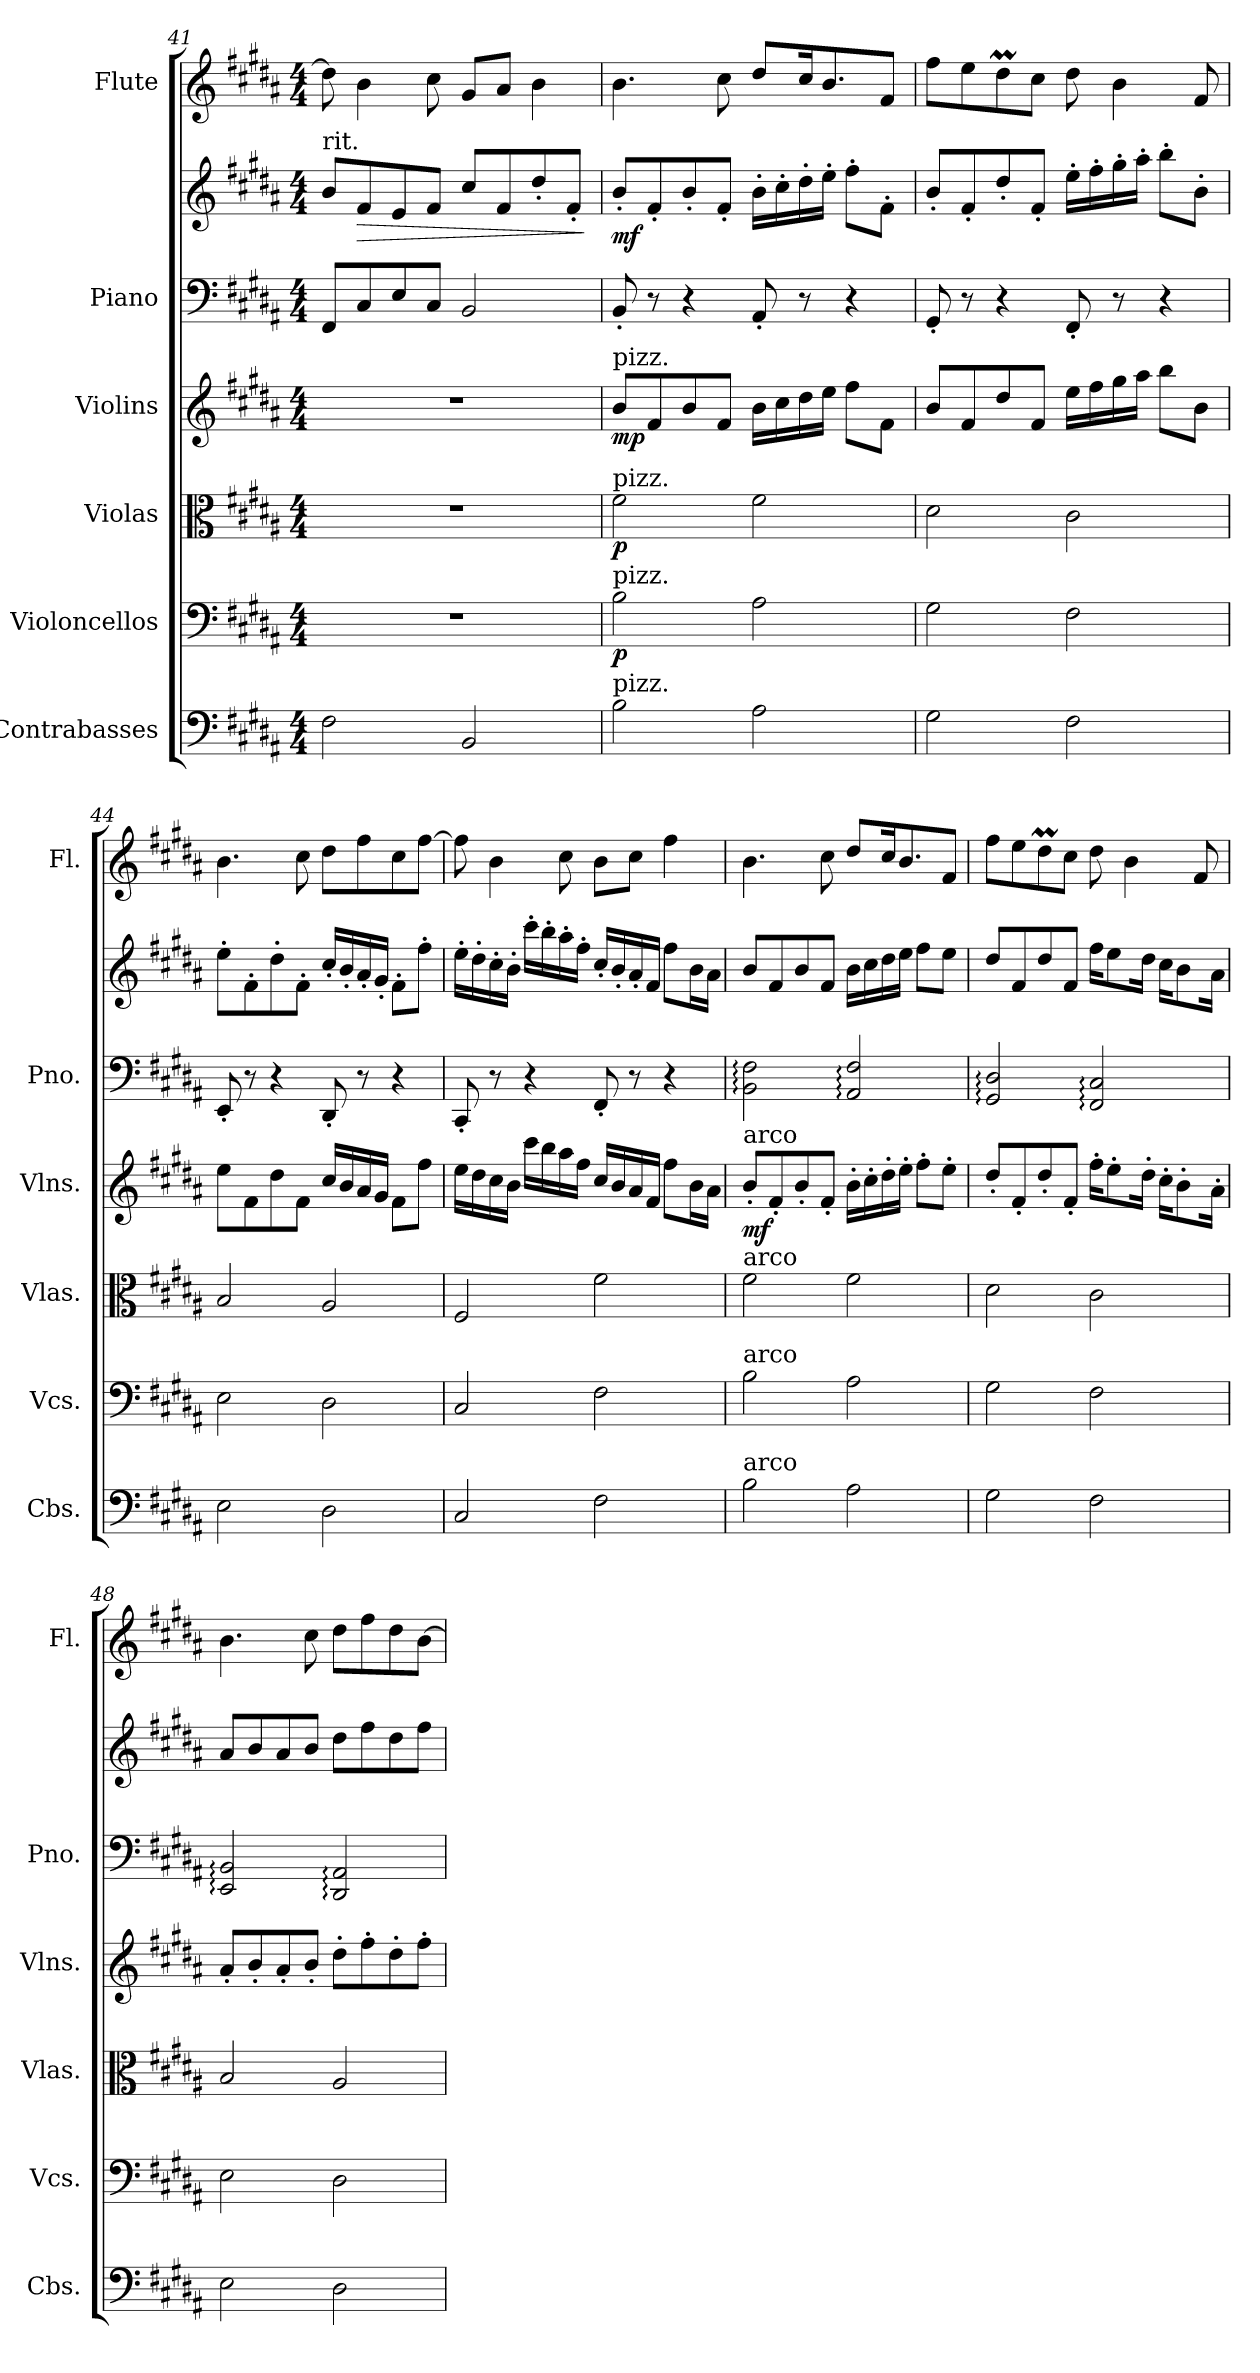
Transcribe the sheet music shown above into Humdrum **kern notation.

**kern	**kern	**dynam	**kern	**dynam	**kern	**dynam	**kern	**kern	**dynam	**kern
*part6	*part5	*part5	*part4	*part4	*part3	*part3	*part2	*part2	*part2	*part1
*staff7	*staff6	*staff6	*staff5	*staff5	*staff4	*staff4	*staff3	*staff2	*staff2/3	*staff1
*I"Contrabasses	*I"Violoncellos	*	*I"Violas	*	*I"Violins	*	*I"Piano	*	*	*I"Flute
*I'Cbs.	*I'Vcs.	*	*I'Vlas.	*	*I'Vlns.	*	*I'Pno.	*	*	*I'Fl.
*clefF4	*clefF4	*	*clefC3	*	*clefG2	*	*clefF4	*clefG2	*	*clefG2
*ITrd7c12	*	*	*	*	*	*	*	*	*	*
*k[f#c#g#d#a#]	*k[f#c#g#d#a#]	*	*k[f#c#g#d#a#]	*	*k[f#c#g#d#a#]	*	*k[f#c#g#d#a#]	*k[f#c#g#d#a#]	*	*k[f#c#g#d#a#]
*M4/4	*M4/4	*	*M4/4	*	*M4/4	*	*M4/4	*M4/4	*	*M4/4
=41	=41	=41	=41	=41	=41	=41	=41	=41	=41	=41
!	!	!	!	!	!	!	!	!LO:TX:a:t=rit.	!	!
2FF#\	1r	.	1r	.	1r	.	8FF#/L	8b/L	.	8dd#\]
!	!	!	!	!	!	!	!	!	!LO:HP:b	!
.	.	.	.	.	.	.	8C#/	8f#/	>	4b\
.	.	.	.	.	.	.	8E/	8e/	.	.
.	.	.	.	.	.	.	8C#/J	8f#/J	.	8cc#\
2BBB/	.	.	.	.	.	.	2BB/	8cc#/L	.	8g#/L
.	.	.	.	.	.	.	.	8f#/	.	8a#/J
.	.	.	.	.	.	.	.	8dd#'/	.	4b\
.	.	.	.	.	.	.	.	8f#'/J	.	.
.	.	.	.	.	.	.	.	.	]	.
=42	=42	=42	=42	=42	=42	=42	=42	=42	=42	=42
*	*	*	*	*	*	*	*	*	*	*MM110
!	!	!	!	!	!LO:TX:a:t=pizz.	!	!	!	!	!
!	!	!	!LO:TX:a:t=pizz.	!	!	!	!	!	!	!
!	!LO:TX:a:t=pizz.	!	!	!	!	!	!	!	!	!
!LO:TX:a:t=pizz.	!	!	!	!	!	!	!	!	!	!
!	!	!LO:DY:b	!	!LO:DY:b	!	!LO:DY:b	!	!	!LO:DY:b	!
2BB\	2B\	p	2f#\	p	8b/L	mp	8BB'/	8b'/L	mf	4.b\
.	.	.	.	.	8f#/	.	8r	8f#'/	.	.
.	.	.	.	.	8b/	.	4r	8b'/	.	.
.	.	.	.	.	8f#/J	.	.	8f#'/J	.	8cc#\
2AA#\	2A#\	.	2f#\	.	16b\LL	.	8AA#'/	16b'\LL	.	8dd#/L
.	.	.	.	.	16cc#\	.	.	16cc#'\	.	.
.	.	.	.	.	16dd#\	.	8r	16dd#'\	.	16cc#/K
.	.	.	.	.	16ee\JJ	.	.	16ee'\JJ	.	8.b/
.	.	.	.	.	8ff#\L	.	4r	8ff#'\L	.	.
.	.	.	.	.	8f#\J	.	.	8f#'\J	.	8f#/J
!!LO:LB:g=z
=43	=43	=43	=43	=43	=43	=43	=43	=43	=43	=43
2GG#\	2G#\	.	2d#\	.	8b/L	.	8GG#'/	8b'/L	.	8ff#\L
.	.	.	.	.	8f#/	.	8r	8f#'/	.	8ee\
.	.	.	.	.	8dd#/	.	4r	8dd#'/	.	8dd#m\
.	.	.	.	.	8f#/J	.	.	8f#'/J	.	8cc#\J
2FF#\	2F#\	.	2c#\	.	16ee\LL	.	8FF#'/	16ee'\LL	.	8dd#\
.	.	.	.	.	16ff#\	.	.	16ff#'\	.	.
.	.	.	.	.	16gg#\	.	8r	16gg#'\	.	4b\
.	.	.	.	.	16aa#\JJ	.	.	16aa#'\JJ	.	.
.	.	.	.	.	8bb\L	.	4r	8bb'\L	.	.
.	.	.	.	.	8b\J	.	.	8b'\J	.	8f#/
=44	=44	=44	=44	=44	=44	=44	=44	=44	=44	=44
2EE\	2E\	.	2B/	.	8ee\L	.	8EE'/	8ee'\L	.	4.b\
.	.	.	.	.	8f#\	.	8r	8f#'\	.	.
.	.	.	.	.	8dd#\	.	4r	8dd#'\	.	.
.	.	.	.	.	8f#\J	.	.	8f#'\J	.	8cc#\
2DD#\	2D#\	.	2A#/	.	16cc#/LL	.	8DD#'/	16cc#'/LL	.	8dd#\L
.	.	.	.	.	16b/	.	.	16b'/	.	.
.	.	.	.	.	16a#/	.	8r	16a#'/	.	8ff#\
.	.	.	.	.	16g#/JJ	.	.	16g#'/JJ	.	.
.	.	.	.	.	8f#\L	.	4r	8f#'\L	.	8cc#\
.	.	.	.	.	8ff#\J	.	.	8ff#'\J	.	[8ff#\J
=45	=45	=45	=45	=45	=45	=45	=45	=45	=45	=45
2CC#/	2C#/	.	2F#/	.	16ee\LL	.	8CC#'/	16ee'\LL	.	8ff#\]
.	.	.	.	.	16dd#\	.	.	16dd#'\	.	.
.	.	.	.	.	16cc#\	.	8r	16cc#'\	.	4b\
.	.	.	.	.	16b\JJ	.	.	16b'\JJ	.	.
.	.	.	.	.	16ccc#\LL	.	4r	16ccc#'\LL	.	.
.	.	.	.	.	16bb\	.	.	16bb'\	.	.
.	.	.	.	.	16aa#\	.	.	16aa#'\	.	8cc#\
.	.	.	.	.	16ff#\JJ	.	.	16ff#'\JJ	.	.
2FF#\	2F#\	.	2f#\	.	16cc#/LL	.	8FF#'/	16cc#'/LL	.	8b\L
.	.	.	.	.	16b/	.	.	16b'/	.	.
.	.	.	.	.	16a#/	.	8r	16a#'/	.	8cc#\J
.	.	.	.	.	16f#/JJ	.	.	16f#/JJ	.	.
.	.	.	.	.	8ff#\L	.	4r	8ff#\L	.	4ff#\
.	.	.	.	.	16b\L	.	.	16b\L	.	.
.	.	.	.	.	16a#\JJ	.	.	16a#\JJ	.	.
!!LO:PB:g=z
=46	=46	=46	=46	=46	=46	=46	=46	=46	=46	=46
!	!	!	!	!	!LO:TX:a:t=arco	!	!	!	!	!
!	!	!	!LO:TX:a:t=arco	!	!	!	!	!	!	!
!	!LO:TX:a:t=arco	!	!	!	!	!	!	!	!	!
!LO:TX:a:t=arco	!	!	!	!	!	!	!	!	!	!
!	!	!	!	!	!	!LO:DY:b	!	!	!	!
2BB\	2B\	.	2f#\	.	8b'/L	mf	2BB\: 2F#\:	8b/L	.	4.b\
.	.	.	.	.	8f#'/	.	.	8f#/	.	.
.	.	.	.	.	8b'/	.	.	8b/	.	.
.	.	.	.	.	8f#'/J	.	.	8f#/J	.	8cc#\
2AA#\	2A#\	.	2f#\	.	16b'\LL	.	2AA#/: 2F#/:	16b\LL	.	8dd#/L
.	.	.	.	.	16cc#'\	.	.	16cc#\	.	.
.	.	.	.	.	16dd#'\	.	.	16dd#\	.	16cc#/K
.	.	.	.	.	16ee'\JJ	.	.	16ee\JJ	.	8.b/
.	.	.	.	.	8ff#'\L	.	.	8ff#\L	.	.
.	.	.	.	.	8ee'\J	.	.	8ee\J	.	8f#/J
=47	=47	=47	=47	=47	=47	=47	=47	=47	=47	=47
2GG#\	2G#\	.	2d#\	.	8dd#'/L	.	2GG#/: 2D#/:	8dd#/L	.	8ff#\L
.	.	.	.	.	8f#'/	.	.	8f#/	.	8ee\
.	.	.	.	.	8dd#'/	.	.	8dd#/	.	8dd#m\
.	.	.	.	.	8f#'/J	.	.	8f#/J	.	8cc#\J
2FF#\	2F#\	.	2c#\	.	16ff#'\KL	.	2FF#/: 2C#/:	16ff#\KL	.	8dd#\
.	.	.	.	.	8ee'\	.	.	8ee\	.	.
.	.	.	.	.	.	.	.	.	.	4b\
.	.	.	.	.	16dd#'\Jk	.	.	16dd#\Jk	.	.
.	.	.	.	.	16cc#'\KL	.	.	16cc#\KL	.	.
.	.	.	.	.	8b'\	.	.	8b\	.	.
.	.	.	.	.	.	.	.	.	.	8f#/
.	.	.	.	.	16a#'\Jk	.	.	16a#\Jk	.	.
=48	=48	=48	=48	=48	=48	=48	=48	=48	=48	=48
2EE\	2E\	.	2B/	.	8a#'/L	.	2EE/: 2BB/:	8a#/L	.	4.b\
.	.	.	.	.	8b'/	.	.	8b/	.	.
.	.	.	.	.	8a#'/	.	.	8a#/	.	.
.	.	.	.	.	8b'/J	.	.	8b/J	.	8cc#\
2DD#\	2D#\	.	2A#/	.	8dd#'\L	.	2DD#/: 2AA#/:	8dd#\L	.	8dd#\L
.	.	.	.	.	8ff#'\	.	.	8ff#\	.	8ff#\
.	.	.	.	.	8dd#'\	.	.	8dd#\	.	8dd#\
.	.	.	.	.	8ff#'\J	.	.	8ff#\J	.	[8b\J
=	=	=	=	=	=	=	=	=	=	=
*-	*-	*-	*-	*-	*-	*-	*-	*-	*-	*-
